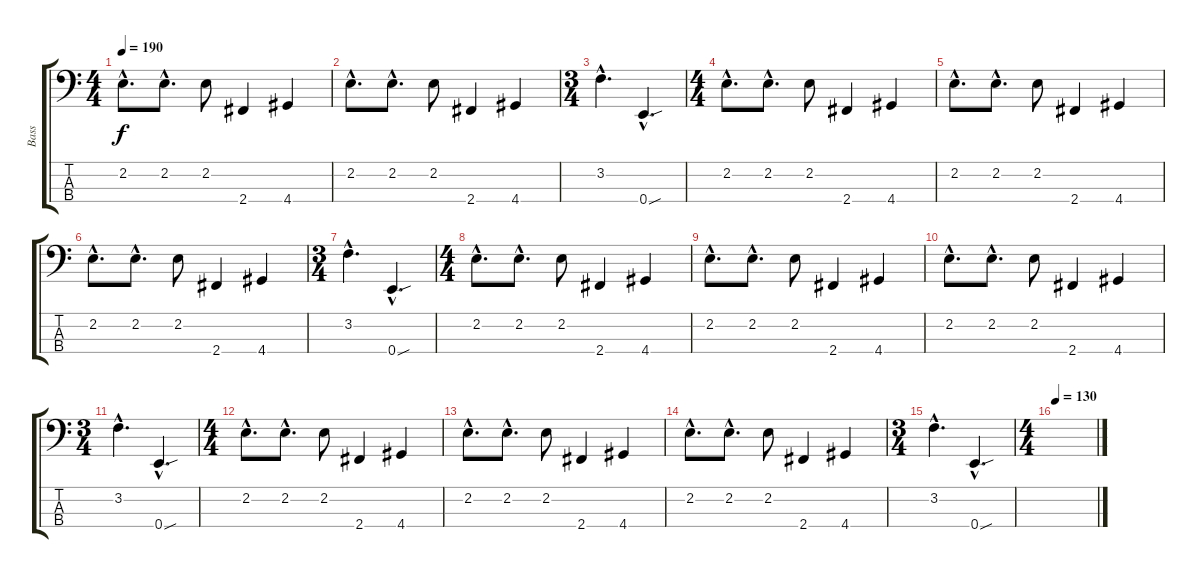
\track ("Bass" "Bass") {instrument electricbassfinger}
\staff {score tabs}
\tuning (G2 D2 A1 E1) {hide}
\ts (4 4)
\tempo 190
\clef f4
\ks c
2.2{hac}.8{d dy f} 2.2{hac}.8{d} 2.2.8 2.4.4 4.4.4 |
2.2{hac}.8{d} 2.2{hac}.8{d} 2.2.8 2.4.4 4.4.4 |
\ts (3 4)
3.2{hac}.4{d} 0.4{sou hac}.4{d} |
\ts (4 4)
2.2{hac}.8{d} 2.2{hac}.8{d} 2.2.8 2.4.4 4.4.4 |
2.2{hac}.8{d} 2.2{hac}.8{d} 2.2.8 2.4.4 4.4.4 |
2.2{hac}.8{d} 2.2{hac}.8{d} 2.2.8 2.4.4 4.4.4 |
\ts (3 4)
3.2{hac}.4{d} 0.4{sou hac}.4{d} |
\ts (4 4)
2.2{hac}.8{d} 2.2{hac}.8{d} 2.2.8 2.4.4 4.4.4 |
2.2{hac}.8{d} 2.2{hac}.8{d} 2.2.8 2.4.4 4.4.4 |
2.2{hac}.8{d} 2.2{hac}.8{d} 2.2.8 2.4.4 4.4.4 |
\ts (3 4)
3.2{hac}.4{d} 0.4{sou hac}.4{d} |
\ts (4 4)
2.2{hac}.8{d} 2.2{hac}.8{d} 2.2.8 2.4.4 4.4.4 |
2.2{hac}.8{d} 2.2{hac}.8{d} 2.2.8 2.4.4 4.4.4 |
2.2{hac}.8{d} 2.2{hac}.8{d} 2.2.8 2.4.4 4.4.4 |
\ts (3 4)
3.2{hac}.4{d} 0.4{sou hac}.4{d} |
\ts (4 4)
\tempo 130
